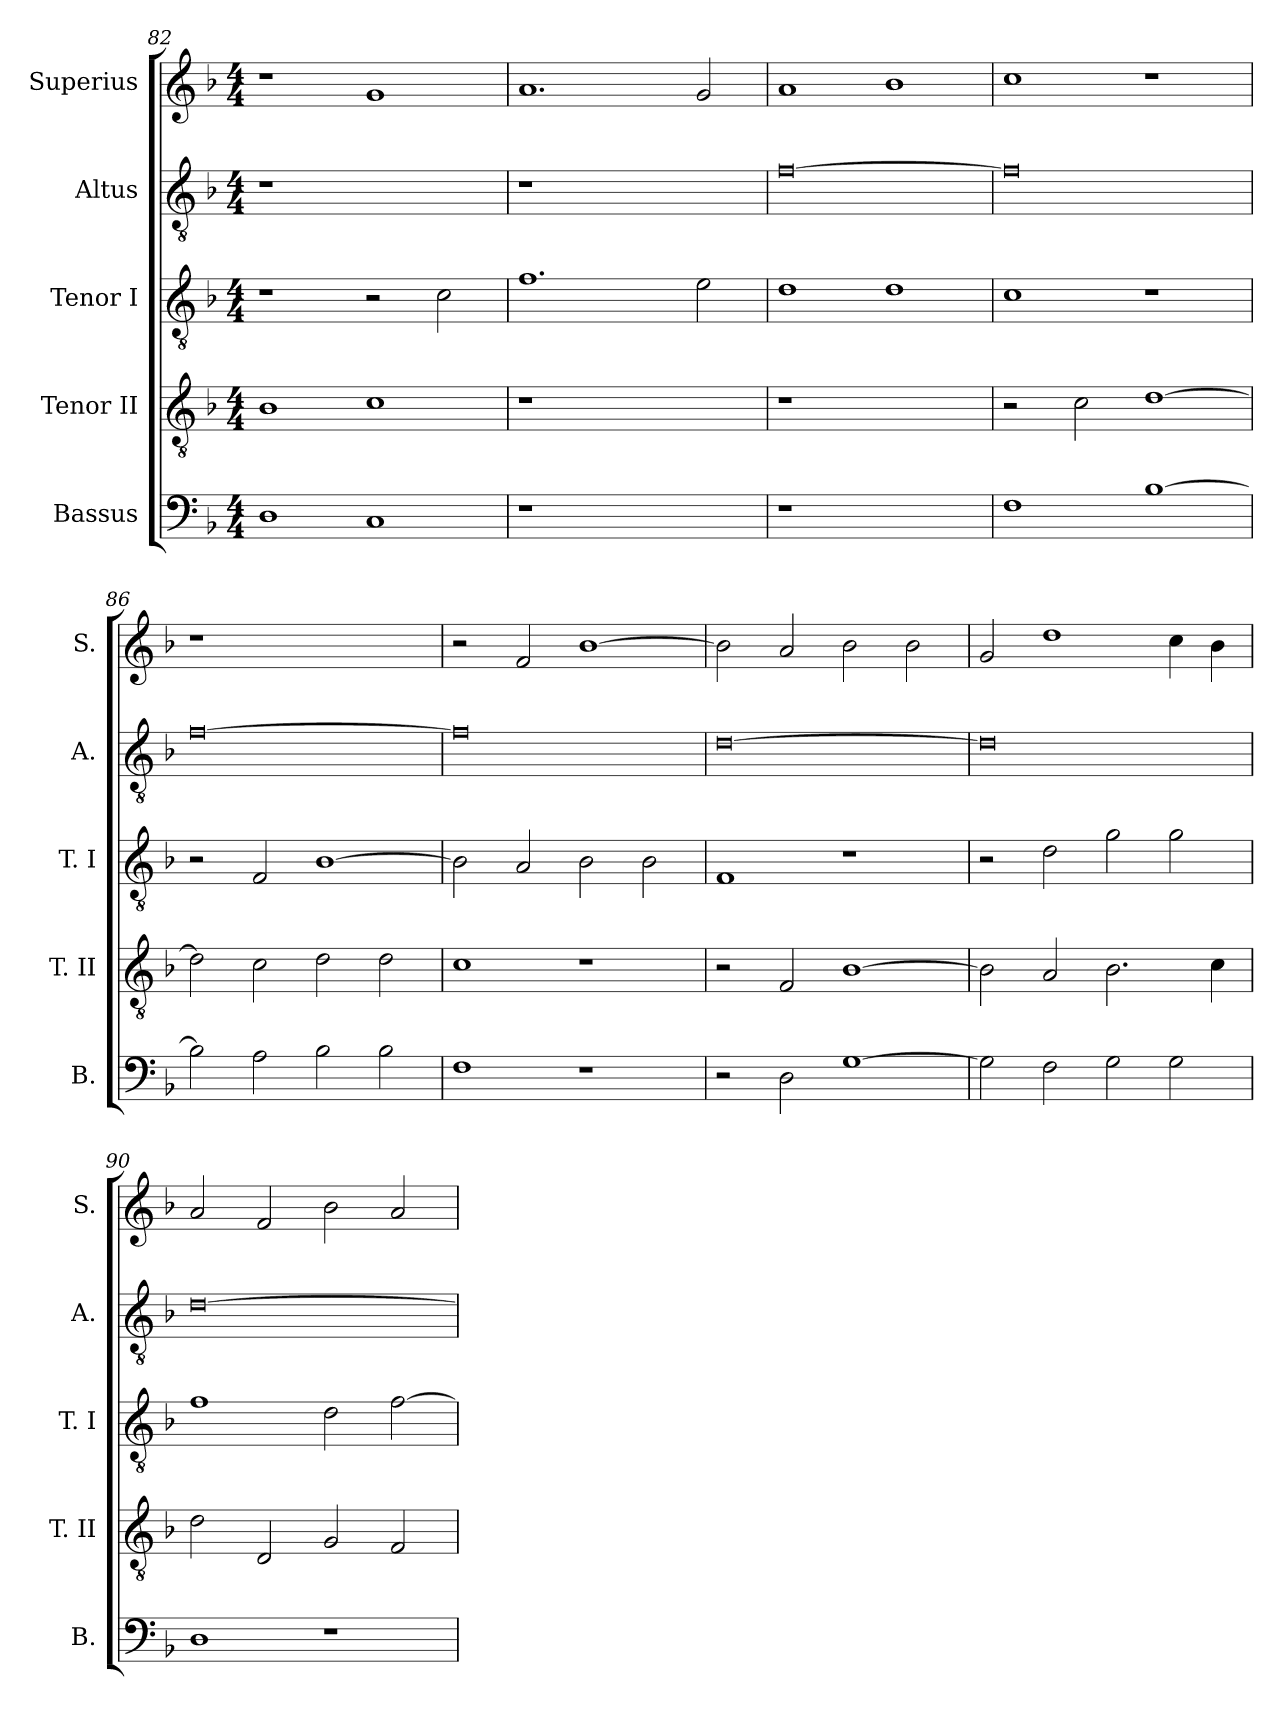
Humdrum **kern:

**kern	**kern	**kern	**kern	**kern
*part5	*part4	*part3	*part2	*part1
*staff5	*staff4	*staff3	*staff2	*staff1
*I"Bassus	*I"Tenor II	*I"Tenor I	*I"Altus	*I"Superius
*I'B.	*I'T. II	*I'T. I	*I'A.	*I'S.
*clefF4	*clefGv2	*clefGv2	*clefGv2	*clefG2
*	*ITrd7c12	*ITrd7c12	*ITrd7c12	*
*k[b-]	*k[b-]	*k[b-]	*k[b-]	*k[b-]
*F:	*F:	*F:	*F:	*F:
*M4/4	*M4/4	*M4/4	*M4/4	*M4/4
=82	=82	=82	=82	=82
!	!	!	!LO:N:vis=1	!
1Di	1BB-i	1r	1r	1r
1Ci	1Ci	2r	1ryy	1gi
.	.	2Ci\	.	.
=83	=83	=83	=83	=83
!LO:N:vis=1	!LO:N:vis=1	!	!LO:N:vis=1	!
1r	1r	1.Fi	1r	1.ai
1ryy	1ryy	.	1ryy	.
.	.	2Ei\	.	2gi/
=84	=84	=84	=84	=84
!LO:N:vis=1	!LO:N:vis=1	!	!	!
1r	1r	1Di	[>0Fi	1ai
1ryy	1ryy	1Di	.	1b-i
=85	=85	=85	=85	=85
1Fi	2r	1Ci	0Fi]	1cci
.	2Ci\	.	.	.
[>1B-i	[>1Di	1r	.	1r
!!LO:LB:g=z
=86	=86	=86	=86	=86
!	!	!	!	!LO:N:vis=1
2B-i\]	2Di\]	2r	[>0Fi	1r
2Ai\	2Ci\	2FFi/	.	.
2B-i\	2Di\	[>1BB-i	.	1ryy
2B-i\	2Di\	.	.	.
=87	=87	=87	=87	=87
1Fi	1Ci	2BB-i\]	0Fi]	2r
.	.	2AAi/	.	2fi/
1r	1r	2BB-i\	.	[>1b-i
.	.	2BB-i\	.	.
=88	=88	=88	=88	=88
2r	2r	1FFi	[>0Di	2b-i\]
2Di\	2FFi/	.	.	2ai/
[>1Gi	[>1BB-i	1r	.	2b-i\
.	.	.	.	2b-i\
=89	=89	=89	=89	=89
2Gi\]	2BB-i\]	2r	0Di]	2gi/
2Fi\	2AAi/	2Di\	.	1ddi
2Gi\	2.BB-i\	2Gi\	.	.
2Gi\	.	2Gi\	.	4cci\
.	4Ci\	.	.	4b-i\
=90	=90	=90	=90	=90
1Di	2Di\	1Fi	[>0Di	2ai/
.	2DDi/	.	.	2fi/
1r	2GGi/	2Di\	.	2b-i\
.	2FFi/	[>2Fi\	.	2ai/
=	=	=	=	=
*-	*-	*-	*-	*-
